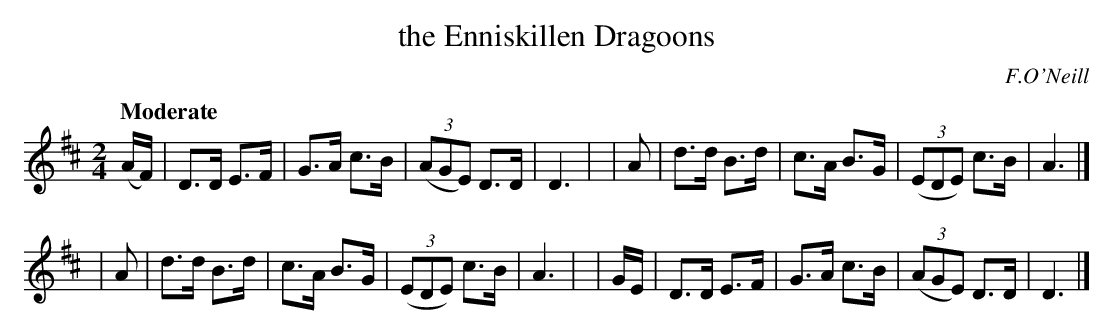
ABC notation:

X:1
T: the Enniskillen Dragoons
O: F.O'Neill
Q: "Moderate"
M: 2/4
L: 1/8
K: D
(A/F/) | D>D E>F | G>A c>B | (3(AGE) D>D | D3 |\
|  A   | d>d B>d | c>A B>G | (3(EDE) c>B | A3 |]
|  A   | d>d B>d | c>A B>G | (3(EDE) c>B | A3 |\
| G/E/ | D>D E>F | G>A c>B | (3(AGE) D>D | D3 |]
